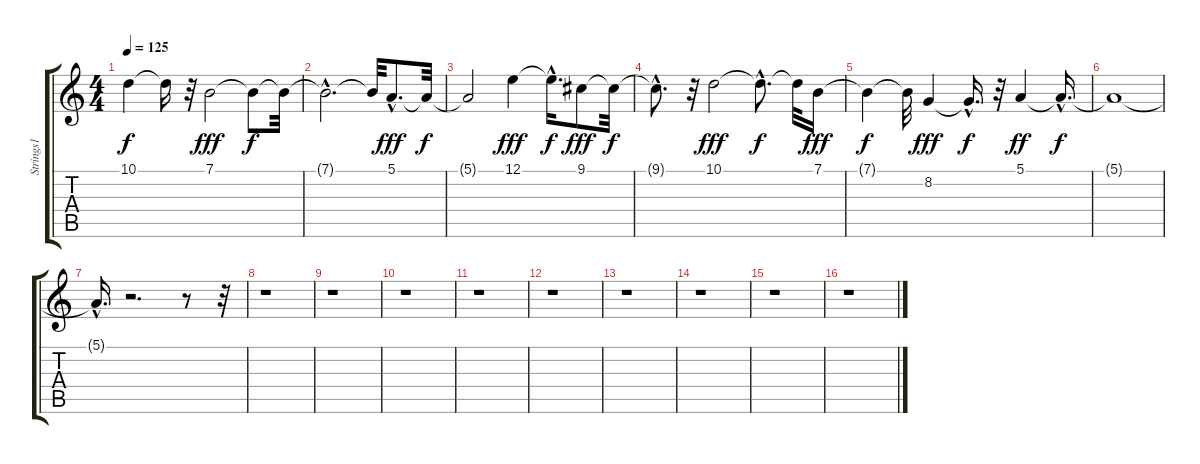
\track ("Strings1" "Strings1") {instrument stringensemble1}
\staff {score tabs}
\tuning (E4 B3 G3 D3 A2 E2) {hide}
\ts (4 4)
\tempo 125
\clef g2
\ks c
10.1{t}.4{dy f} 10.1{t}.16 r.32 7.1.2{dy fff} 7.1{t}.8{dy f} 7.1{t}.32 |
7.1{hac t}.2{d} 7.1{t}.32 5.1{hac}.8{d dy fff} 5.1{t}.32{dy f} |
5.1{t}.2 12.1.4{dy fff} 12.1{hac t}.16{d dy f} 9.1.8{dy fff} 9.1{t}.32{dy f} |
9.1{hac t}.8{d} r.32 10.1.2{dy fff} 10.1{hac t}.8{d dy f} 10.1{t}.32 7.1.16{dy fff} |
7.1{t}.4{dy f} 7.1{t}.32 8.2.4{dy fff} 8.2{hac t}.16{d dy f} r.32 5.1.4{dy ff} 5.1{hac t}.16{d dy f} |
5.1{t}.1 |
5.1{hac t}.16{d} r.2{d} r.8 r.32 |
r.1 |
r.1 |
r.1 |
r.1 |
r.1 |
r.1 |
r.1 |
r.1 |
r.1
